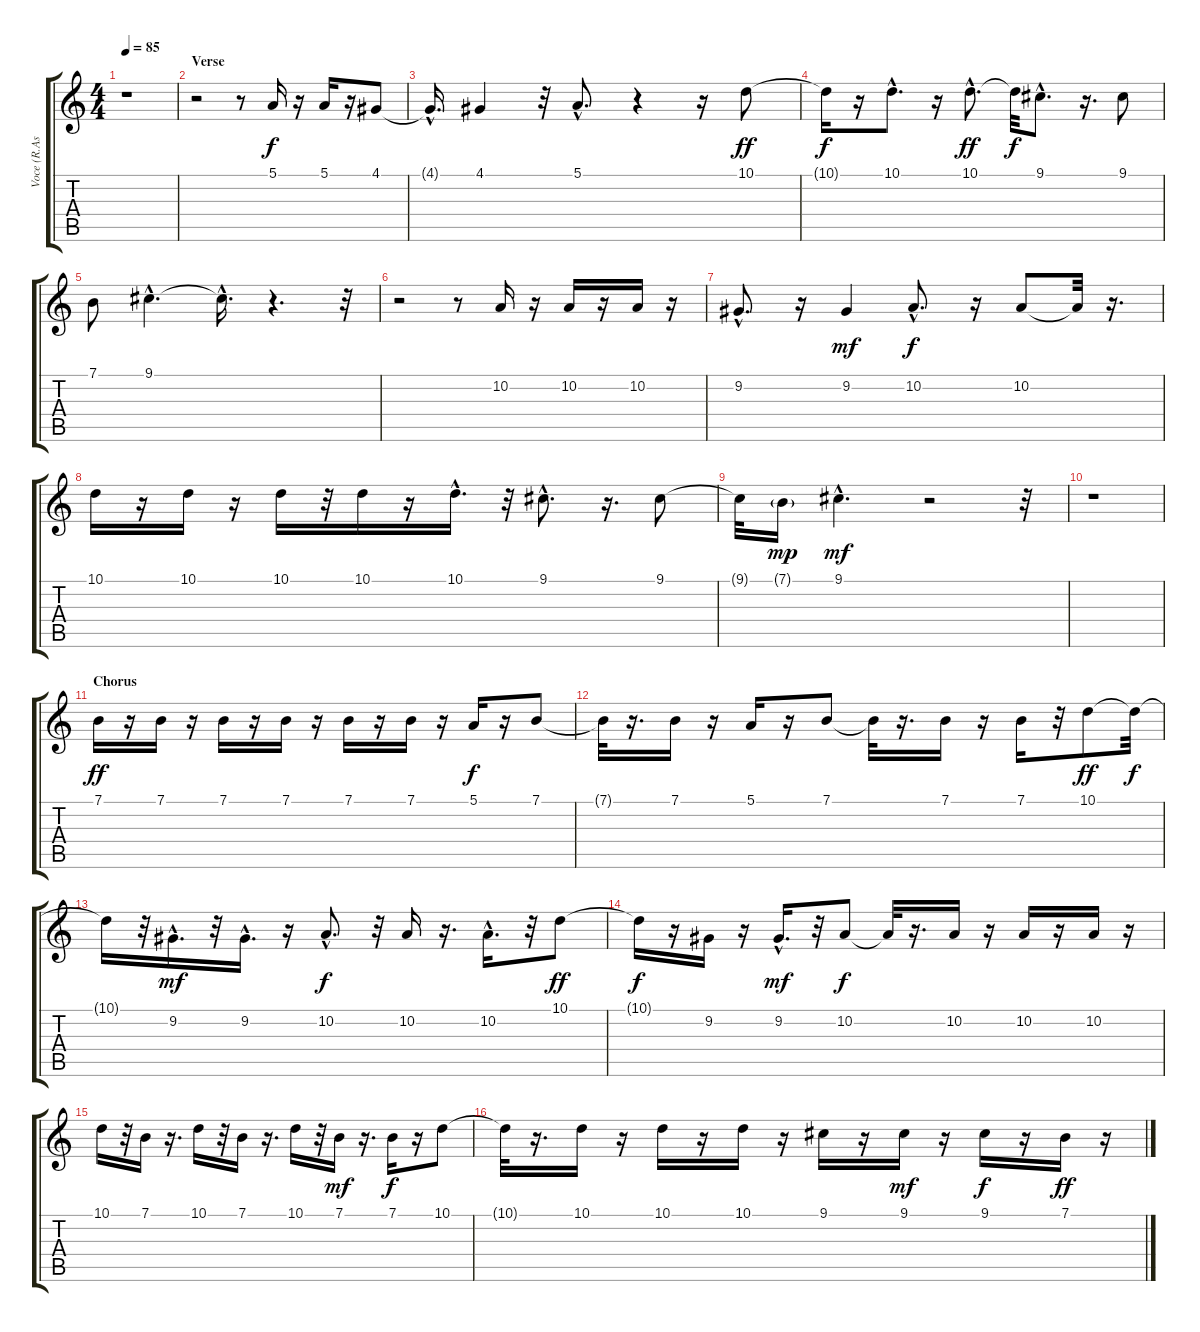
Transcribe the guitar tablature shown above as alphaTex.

\track ("Voce (R.Ashcroft)" "Voce (R.As") {instrument flute}
\staff {score tabs}
\tuning (E4 B3 G3 D3 A2 E2) {hide}
\ts (4 4)
\tempo 85
\clef g2
\ks c
r.1{dy f} |
\section ("" "Verse")
r.2 r.8 5.1.16 r.16 5.1.16 r.16 4.1.8 |
4.1{hac t}.16{d} 4.1.4 r.32 5.1{hac}.8{d} r.4 r.16 10.1.8{dy ff} |
10.1{t}.16{dy f} r.16 10.1{hac}.8{d} r.16 10.1{hac}.8{d dy ff} 10.1{t}.32{dy f} 9.1{hac}.8{d} r.16{d} 9.1.8 |
7.1.8 9.1{hac}.4{d} 9.1{hac t}.16{d} r.4{d} r.32 |
r.2 r.8 10.2.16 r.16 10.2.16 r.16 10.2.16 r.16 |
9.2{hac}.8{d} r.16 9.2.4{dy mf} 10.2{hac}.8{d dy f} r.16 10.2.8 10.2{t}.32 r.16{d} |
10.1.16 r.16 10.1.16 r.16 10.1.16 r.32 10.1.16 r.16 10.1{hac}.16{d} r.32 9.1{hac}.8{d} r.16{d} 9.1.8 |
9.1{t}.32 7.1{g}.16{dy mp} 9.1{hac}.4{d dy mf} r.2 r.32 |
r.1 |
\section ("" "Chorus")
7.1.16{dy ff} r.16 7.1.16 r.16 7.1.16 r.16 7.1.16 r.16 7.1.16 r.16 7.1.16 r.16 5.1.16{dy f} r.16 7.1.8 |
7.1{t}.32 r.16{d} 7.1.16 r.16 5.1.16 r.16 7.1.8 7.1{t}.32 r.16{d} 7.1.16 r.16 7.1.16 r.32 10.1.8{dy ff} 10.1{t}.32{dy f} |
10.1{t}.16 r.32 9.2{hac}.16{d dy mf} r.32 9.2{hac}.16{d} r.16 10.2{hac}.8{d dy f} r.32 10.2.16 r.16{d} 10.2{hac}.16{d} r.32 10.1.8{dy ff} |
10.1{t}.16{dy f} r.16 9.2.16 r.16 9.2{hac}.16{d dy mf} r.32 10.2.8{dy f} 10.2{t}.32 r.16{d} 10.2.16 r.16 10.2.16 r.16 10.2.16 r.16 |
10.1.16 r.32 7.1.16 r.16{d} 10.1.16 r.32 7.1.16 r.16{d} 10.1.16 r.32 7.1.16{dy mf} r.16{d} 7.1.16{dy f} r.16 10.1.8 |
10.1{t}.32 r.16{d} 10.1.16 r.16 10.1.16 r.16 10.1.16 r.16 9.1.16 r.16 9.1.16{dy mf} r.16 9.1.16{dy f} r.16 7.1.16{dy ff} r.16
